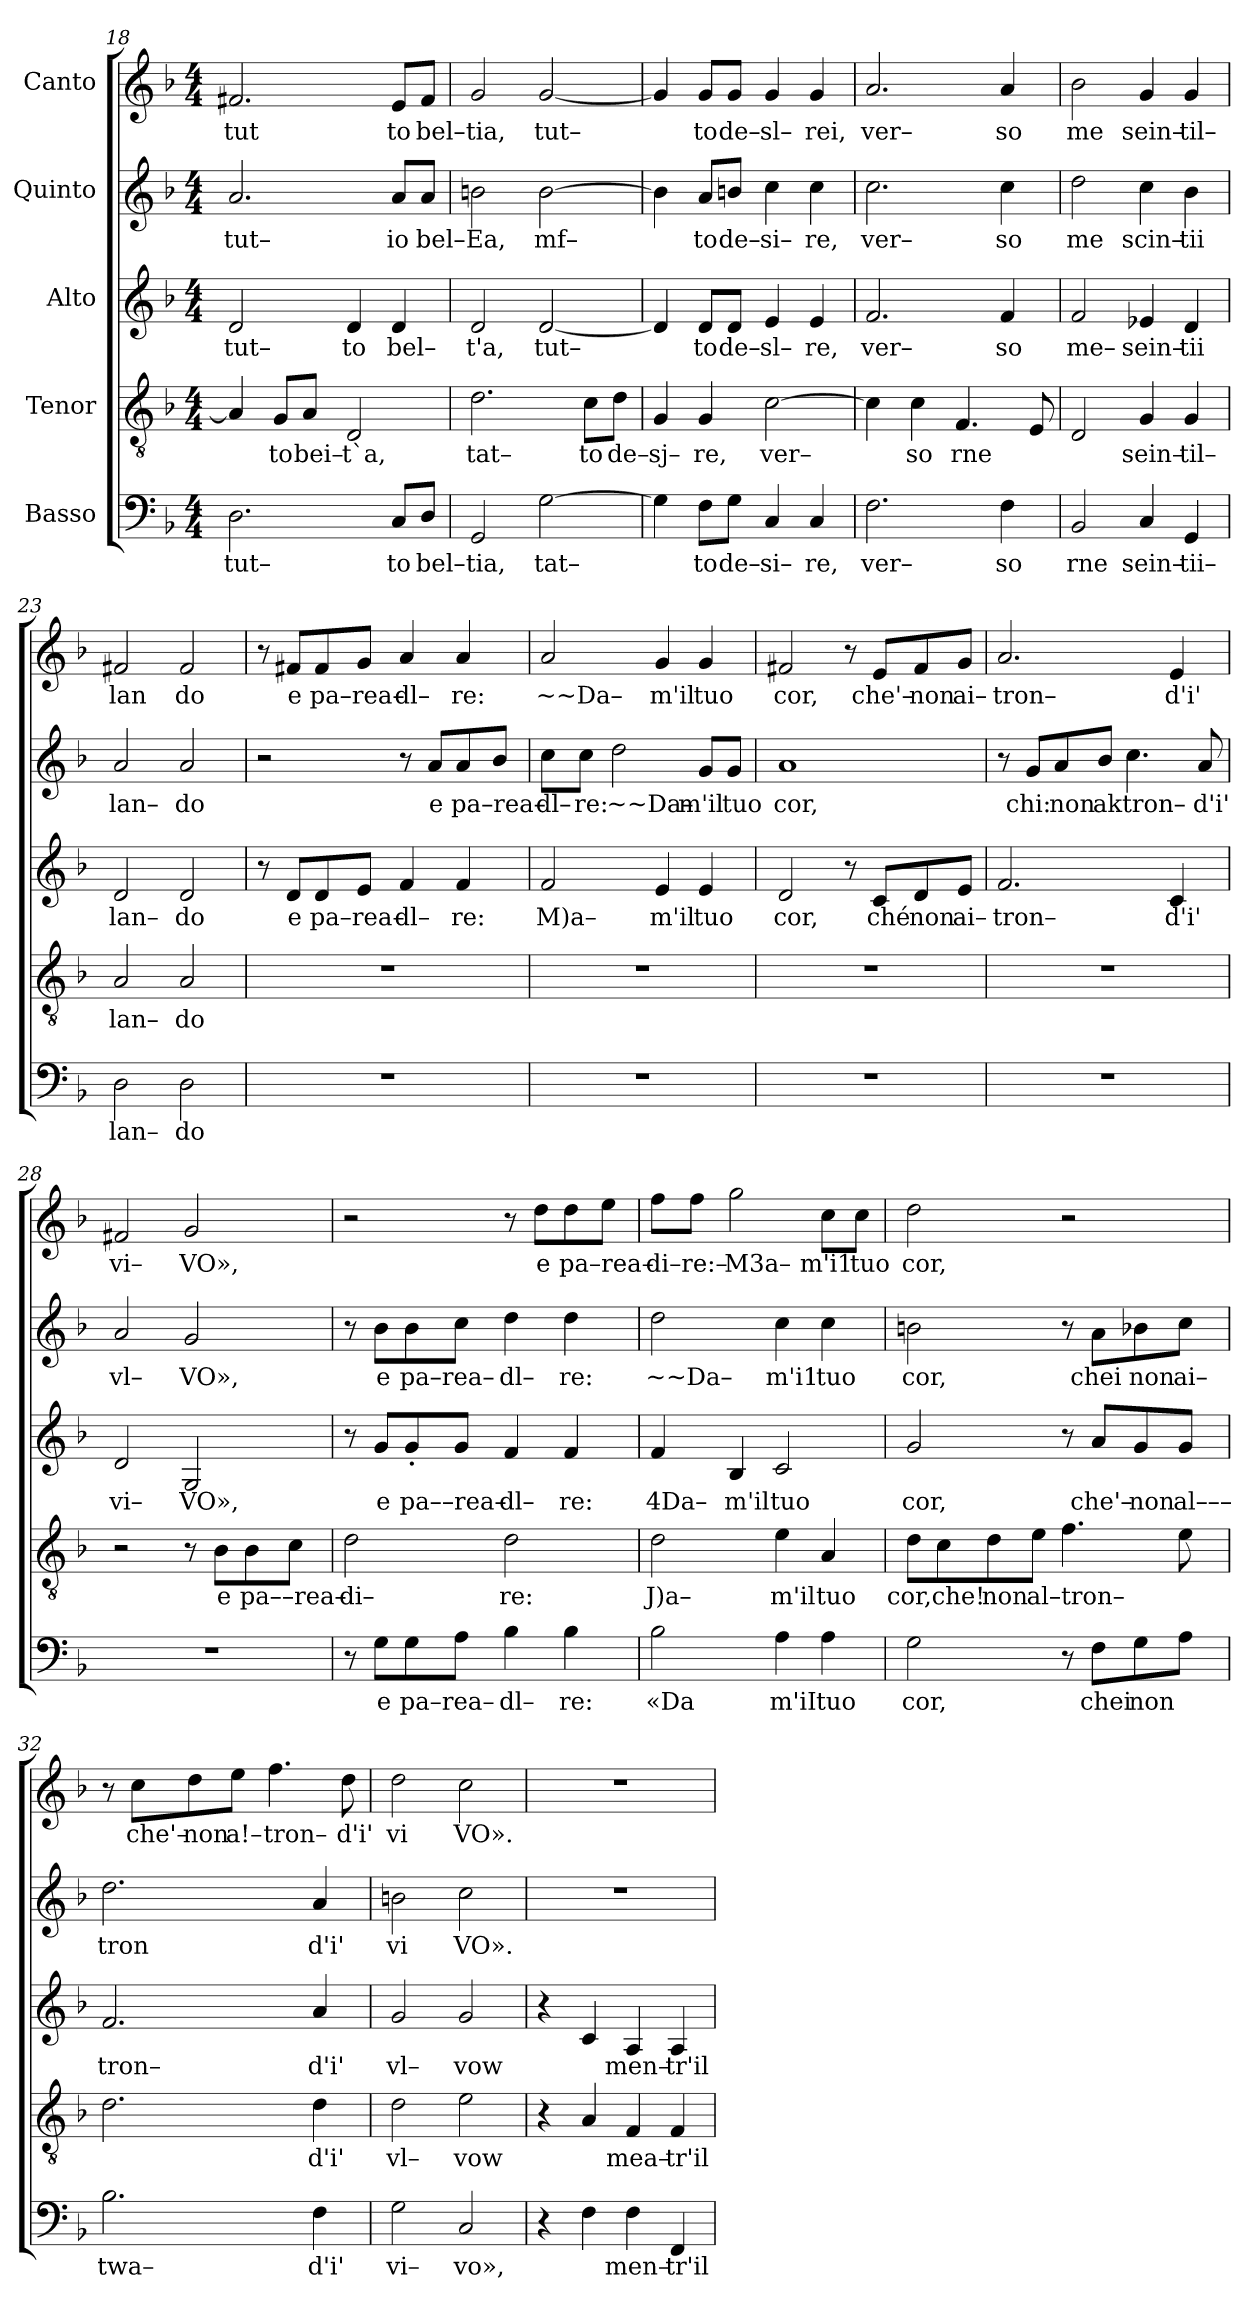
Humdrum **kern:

**kern	**text	**kern	**text	**kern	**text	**kern	**text	**kern	**text
*part5	*part5	*part4	*part4	*part3	*part3	*part2	*part2	*part1	*part1
*staff5	*staff5	*staff4	*staff4	*staff3	*staff3	*staff2	*staff2	*staff1	*staff1
*I"Basso	*	*I"Tenor	*	*I"Alto	*	*I"Quinto	*	*I"Canto	*
*clefF4	*	*clefGv2	*	*clefG2	*	*clefG2	*	*clefG2	*
*k[b-]	*	*k[b-]	*	*k[b-]	*	*k[b-]	*	*k[b-]	*
*F:	*	*F:	*	*F:	*	*F:	*	*F:	*
*M4/4	*	*M4/4	*	*M4/4	*	*M4/4	*	*M4/4	*
=18	=18	=18	=18	=18	=18	=18	=18	=18	=18
!	!LO:LY:b	!	!	!	!LO:LY:b	!	!LO:LY:b	!	!LO:LY:b
2.D\	tut–	4A/]	.	2d/	tut–	2.a/	tut–	2.f#X/	tut
!	!	!	!LO:LY:b	!	!	!	!	!	!
.	.	8G/L	to	.	.	.	.	.	.
!	!	!	!LO:LY:b	!	!	!	!	!	!
.	.	8A/J	bei–	.	.	.	.	.	.
!	!	!	!LO:LY:b	!	!LO:LY:b	!	!	!	!
.	.	2D/	t`a,	4d/	to	.	.	.	.
!	!LO:LY:b	!	!	!	!LO:LY:b	!	!LO:LY:b	!	!LO:LY:b
8C/L	to	.	.	4d/	bel–	8a/L	io	8e/L	to
!	!LO:LY:b	!	!	!	!	!	!LO:LY:b	!	!LO:LY:b
8D/J	bel–	.	.	.	.	8a/J	bel–	8f#/J	bel–
=19	=19	=19	=19	=19	=19	=19	=19	=19	=19
!	!LO:LY:b	!	!LO:LY:b	!	!LO:LY:b	!	!LO:LY:b	!	!LO:LY:b
2GG/	tia,	2.d\	tat–	2d/	t'a,	2bn\	Ea,	2g/	tia,
!	!LO:LY:b	!	!	!	!LO:LY:b	!	!LO:LY:b	!	!LO:LY:b
[2G\	tat–	.	.	[2d/	tut–	[2b\	mf–	[2g/	tut–
!	!	!	!LO:LY:b	!	!	!	!	!	!
.	.	8c\L	to	.	.	.	.	.	.
!	!	!	!LO:LY:b	!	!	!	!	!	!
.	.	8d\J	de–	.	.	.	.	.	.
=20	=20	=20	=20	=20	=20	=20	=20	=20	=20
!	!	!	!LO:LY:b	!	!	!	!	!	!
4G\]	.	4G/	sj–	4d/]	.	4b\]	.	4g/]	.
!	!LO:LY:b	!	!LO:LY:b	!	!LO:LY:b	!	!LO:LY:b	!	!LO:LY:b
8F\L	to	4G/	re,	8d/L	to	8a/L	to	8g/L	to
!	!LO:LY:b	!	!	!	!LO:LY:b	!	!LO:LY:b	!	!LO:LY:b
8G\J	de–	.	.	8d/J	de–	8bn/J	de–	8g/J	de–
!	!LO:LY:b	!	!LO:LY:b	!	!LO:LY:b	!	!LO:LY:b	!	!LO:LY:b
4C/	si–	[2c\	ver–	4e/	sl–	4cc\	si–	4g/	sl–
!	!LO:LY:b	!	!	!	!LO:LY:b	!	!LO:LY:b	!	!LO:LY:b
4C/	re,	.	.	4e/	re,	4cc\	re,	4g/	rei,
=21	=21	=21	=21	=21	=21	=21	=21	=21	=21
!	!LO:LY:b	!	!	!	!LO:LY:b	!	!LO:LY:b	!	!LO:LY:b
2.F\	ver–	4c\]	.	2.f/	ver–	2.cc\	ver–	2.a/	ver–
!	!	!	!LO:LY:b	!	!	!	!	!	!
.	.	4c\	so	.	.	.	.	.	.
!	!	!	!LO:LY:b	!	!	!	!	!	!
.	.	4.F/	rne	.	.	.	.	.	.
!	!LO:LY:b	!	!	!	!LO:LY:b	!	!LO:LY:b	!	!LO:LY:b
4F\	so	.	.	4f/	so	4cc\	so	4a/	so
.	.	8E/	.	.	.	.	.	.	.
=22	=22	=22	=22	=22	=22	=22	=22	=22	=22
!	!LO:LY:b	!	!	!	!LO:LY:b	!	!LO:LY:b	!	!LO:LY:b
2BB-/	rne	2D/	.	2f/	me–	2dd\	me	2b-\	me
!	!LO:LY:b	!	!LO:LY:b	!	!LO:LY:b	!	!LO:LY:b	!	!LO:LY:b
4C/	sein–	4G/	sein–	4e-X/	sein–	4cc\	scin–	4g/	sein–
!	!LO:LY:b	!	!LO:LY:b	!	!LO:LY:b	!	!LO:LY:b	!	!LO:LY:b
4GG/	tii–	4G/	til–	4d/	tii	4b-\	tii	4g/	til–
=23	=23	=23	=23	=23	=23	=23	=23	=23	=23
!	!LO:LY:b	!	!LO:LY:b	!	!LO:LY:b	!	!LO:LY:b	!	!LO:LY:b
2D\	lan–	2A/	lan–	2d/	lan–	2a/	lan–	2f#X/	lan
!	!LO:LY:b	!	!LO:LY:b	!	!LO:LY:b	!	!LO:LY:b	!	!LO:LY:b
2D\	do	2A/	do	2d/	do	2a/	do	2f#/	do
=24	=24	=24	=24	=24	=24	=24	=24	=24	=24
1r	.	1r	.	8r	.	2r	.	8r	.
!	!	!	!	!	!LO:LY:b	!	!	!	!LO:LY:b
.	.	.	.	8d/L	e	.	.	8f#X/L	e
!	!	!	!	!	!LO:LY:b	!	!	!	!LO:LY:b
.	.	.	.	8d/	pa–rea–	.	.	8f#/	pa–rea–
.	.	.	.	8e/J	.	.	.	8g/J	.
!	!	!	!	!	!LO:LY:b	!	!	!	!LO:LY:b
.	.	.	.	4f/	dl–	8r	.	4a/	dl–
!	!	!	!	!	!	!	!LO:LY:b	!	!
.	.	.	.	.	.	8a/L	e	.	.
!	!	!	!	!	!LO:LY:b	!	!LO:LY:b	!	!LO:LY:b
.	.	.	.	4f/	re:	8a/	pa–rea–	4a/	re:
.	.	.	.	.	.	8b-/J	.	.	.
=25	=25	=25	=25	=25	=25	=25	=25	=25	=25
!	!	!	!	!	!LO:LY:b	!	!LO:LY:b	!	!LO:LY:b
1r	.	1r	.	2f/	M)a–	8cc\L	dl–	2a/	~~Da–
!	!	!	!	!	!	!	!LO:LY:b	!	!
.	.	.	.	.	.	8cc\J	re:	.	.
!	!	!	!	!	!	!	!LO:LY:b	!	!
.	.	.	.	.	.	2dd\	~~Da–	.	.
!	!	!	!	!	!LO:LY:b	!	!	!	!LO:LY:b
.	.	.	.	4e/	m'il	.	.	4g/	m'il
!	!	!	!	!	!LO:LY:b	!	!LO:LY:b	!	!LO:LY:b
.	.	.	.	4e/	tuo	8g/L	m'il	4g/	tuo
!	!	!	!	!	!	!	!LO:LY:b	!	!
.	.	.	.	.	.	8g/J	tuo	.	.
=26	=26	=26	=26	=26	=26	=26	=26	=26	=26
!	!	!	!	!	!LO:LY:b	!	!LO:LY:b	!	!LO:LY:b
1r	.	1r	.	2d/	cor,	1a	cor,	2f#X/	cor,
.	.	.	.	8r	.	.	.	8r	.
!	!	!	!	!	!LO:LY:b	!	!	!	!LO:LY:b
.	.	.	.	8c/L	ché	.	.	8e/L	che'–
!	!	!	!	!	!LO:LY:b	!	!	!	!LO:LY:b
.	.	.	.	8d/	non	.	.	8f#/	non
!	!	!	!	!	!LO:LY:b	!	!	!	!LO:LY:b
.	.	.	.	8e/J	ai–	.	.	8g/J	ai–
=27	=27	=27	=27	=27	=27	=27	=27	=27	=27
!	!	!	!	!	!LO:LY:b	!	!	!	!LO:LY:b
1r	.	1r	.	2.f/	tron–	8r	.	2.a/	tron–
!	!	!	!	!	!	!	!LO:LY:b	!	!
.	.	.	.	.	.	8g/L	chi:	.	.
!	!	!	!	!	!	!	!LO:LY:b	!	!
.	.	.	.	.	.	8a/	non	.	.
!	!	!	!	!	!	!	!LO:LY:b	!	!
.	.	.	.	.	.	8b-/J	aktron–	.	.
.	.	.	.	.	.	4.cc\	.	.	.
!	!	!	!	!	!LO:LY:b	!	!	!	!LO:LY:b
.	.	.	.	4c/	d'i'	.	.	4e/	d'i'
!	!	!	!	!	!	!	!LO:LY:b	!	!
.	.	.	.	.	.	8a/	d'i'	.	.
=28	=28	=28	=28	=28	=28	=28	=28	=28	=28
!	!	!	!	!	!LO:LY:b	!	!LO:LY:b	!	!LO:LY:b
1r	.	2r	.	2d/	vi–	2a/	vl–	2f#X/	vi–
!	!	!	!	!	!LO:LY:b	!	!LO:LY:b	!	!LO:LY:b
.	.	8r	.	2G/	VO»,	2g/	VO»,	2g/	VO»,
!	!	!	!LO:LY:b	!	!	!	!	!	!
.	.	8B-\L	e	.	.	.	.	.	.
!	!	!	!LO:LY:b	!	!	!	!	!	!
.	.	8B-\	pa––rea–	.	.	.	.	.	.
.	.	8c\J	.	.	.	.	.	.	.
=29	=29	=29	=29	=29	=29	=29	=29	=29	=29
!	!	!	!LO:LY:b	!	!	!	!	!	!
8r	.	2d\	di–	8r	.	8r	.	2r	.
!	!LO:LY:b	!	!	!	!LO:LY:b	!	!LO:LY:b	!	!
8G\L	e	.	.	8g/L	e	8b-\L	e	.	.
!	!LO:LY:b	!	!	!	!LO:LY:b	!	!LO:LY:b	!	!
8G\	pa–rea–	.	.	8g'/	pa––rea–	8b-\	pa–rea–	.	.
8A\J	.	.	.	8g/J	.	8cc\J	.	.	.
!	!LO:LY:b	!	!LO:LY:b	!	!LO:LY:b	!	!LO:LY:b	!	!
4B-\	dl–	2d\	re:	4f/	dl–	4dd\	dl–	8r	.
!	!	!	!	!	!	!	!	!	!LO:LY:b
.	.	.	.	.	.	.	.	8dd\L	e
!	!LO:LY:b	!	!	!	!LO:LY:b	!	!LO:LY:b	!	!LO:LY:b
4B-\	re:	.	.	4f/	re:	4dd\	re:	8dd\	pa–rea–
.	.	.	.	.	.	.	.	8ee\J	.
=30	=30	=30	=30	=30	=30	=30	=30	=30	=30
!	!LO:LY:b	!	!LO:LY:b	!	!LO:LY:b	!	!LO:LY:b	!	!LO:LY:b
2B-\	«Da	2d\	J)a–	4f/	4Da–	2dd\	~~Da–	8ff\L	di–re:–
.	.	.	.	.	.	.	.	8ff\J	.
!	!	!	!	!	!LO:LY:b	!	!	!	!LO:LY:b
.	.	.	.	4B-/	m'il	.	.	2gg\	M3a–
!	!LO:LY:b	!	!LO:LY:b	!	!LO:LY:b	!	!LO:LY:b	!	!
4A\	m'iI	4e\	m'il	2c/	tuo	4cc\	m'i1	.	.
!	!LO:LY:b	!	!LO:LY:b	!	!	!	!LO:LY:b	!	!LO:LY:b
4A\	tuo	4A/	tuo	.	.	4cc\	tuo	8cc\L	m'i1
!	!	!	!	!	!	!	!	!	!LO:LY:b
.	.	.	.	.	.	.	.	8cc\J	tuo
=31	=31	=31	=31	=31	=31	=31	=31	=31	=31
!	!LO:LY:b	!	!LO:LY:b	!	!LO:LY:b	!	!LO:LY:b	!	!LO:LY:b
2G\	cor,	8d\L	cor,	2g/	cor,	2bn\	cor,	2dd\	cor,
!	!	!	!LO:LY:b	!	!	!	!	!	!
.	.	8c\	che!	.	.	.	.	.	.
!	!	!	!LO:LY:b	!	!	!	!	!	!
.	.	8d\	non	.	.	.	.	.	.
!	!	!	!LO:LY:b	!	!	!	!	!	!
.	.	8e\J	al–tron–	.	.	.	.	.	.
8r	.	4.f\	.	8r	.	8r	.	2r	.
!	!LO:LY:b	!	!	!	!LO:LY:b	!	!LO:LY:b	!	!
8F\L	chei	.	.	8a/L	che'–	8a\L	chei	.	.
!	!LO:LY:b	!	!	!	!LO:LY:b	!	!LO:LY:b	!	!
8G\	non	.	.	8g/	non	8b-X\	non	.	.
!	!	!	!	!	!LO:LY:b	!	!LO:LY:b	!	!
8A\J	.	8e\	.	8g/J	al–––	8cc\J	ai–	.	.
=32	=32	=32	=32	=32	=32	=32	=32	=32	=32
!	!LO:LY:b	!	!	!	!LO:LY:b	!	!LO:LY:b	!	!
2.B-\	twa–	2.d\	.	2.f/	tron–	2.dd\	tron	8r	.
!	!	!	!	!	!	!	!	!	!LO:LY:b
.	.	.	.	.	.	.	.	8cc\L	che'–
!	!	!	!	!	!	!	!	!	!LO:LY:b
.	.	.	.	.	.	.	.	8dd\	non
!	!	!	!	!	!	!	!	!	!LO:LY:b
.	.	.	.	.	.	.	.	8ee\J	a!–
!	!	!	!	!	!	!	!	!	!LO:LY:b
.	.	.	.	.	.	.	.	4.ff\	tron–
!	!LO:LY:b	!	!LO:LY:b	!	!LO:LY:b	!	!LO:LY:b	!	!
4F\	d'i'	4d\	d'i'	4a/	d'i'	4a/	d'i'	.	.
!	!	!	!	!	!	!	!	!	!LO:LY:b
.	.	.	.	.	.	.	.	8dd\	d'i'
=33	=33	=33	=33	=33	=33	=33	=33	=33	=33
!	!LO:LY:b	!	!LO:LY:b	!	!LO:LY:b	!	!LO:LY:b	!	!LO:LY:b
2G\	vi–	2d\	vl–	2g/	vl–	2bn\	vi	2dd\	vi
!	!LO:LY:b	!	!LO:LY:b	!	!LO:LY:b	!	!LO:LY:b	!	!LO:LY:b
2C/	vo»,	2e\	vow	2g/	vow	2cc\	VO».	2cc\	VO».
=34	=34	=34	=34	=34	=34	=34	=34	=34	=34
4r	.	4r	.	4r	.	1r	.	1r	.
4F\	.	4A/	.	4c/	.	.	.	.	.
!	!LO:LY:b	!	!LO:LY:b	!	!LO:LY:b	!	!	!	!
4F\	men–	4F/	mea–	4A/	men–	.	.	.	.
!	!LO:LY:b	!	!LO:LY:b	!	!LO:LY:b	!	!	!	!
4FF/	tr'il	4F/	tr'il	4A/	tr'il	.	.	.	.
=	=	=	=	=	=	=	=	=	=
*-	*-	*-	*-	*-	*-	*-	*-	*-	*-
